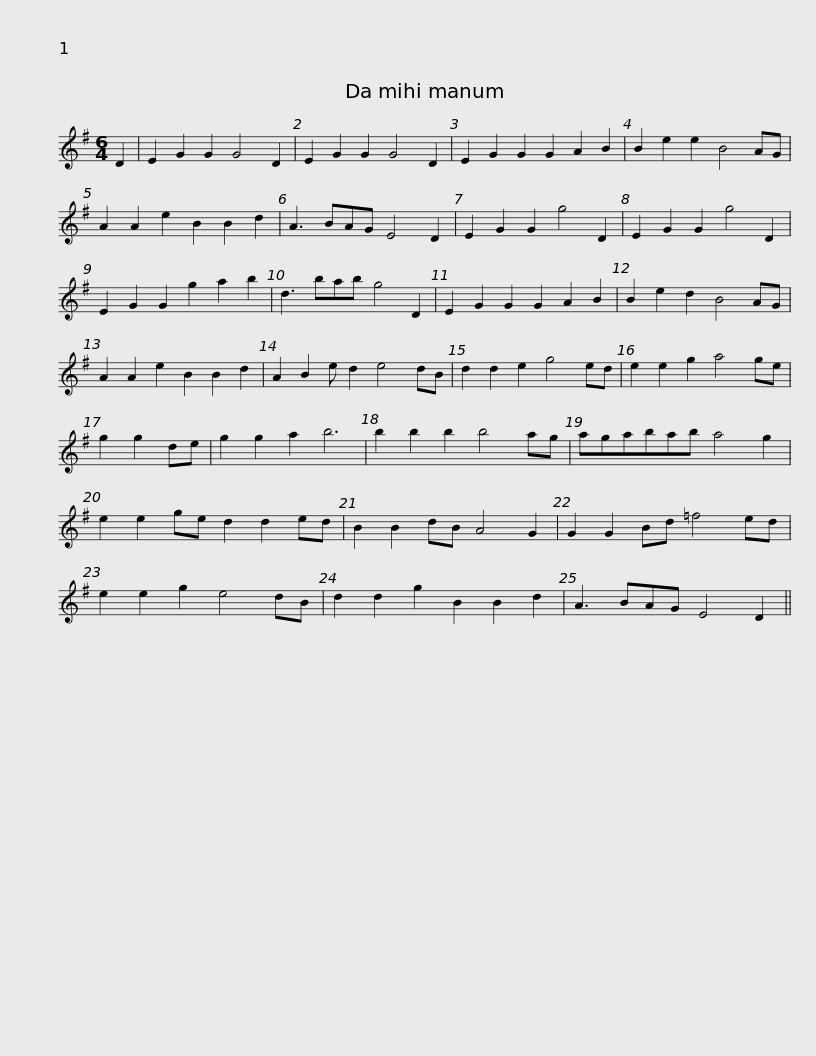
X:1
L:1/8
M:6/4
I:linebreak $
K:G
V:1 treble
V:1
 D2 | E2 G2 G2 G4 D2 | E2 G2 G2 G4 D2 | E2 G2 G2 G2 A2 B2 | B2 e2 e2 B4 AG | %5
 A2 A2 e2 B2 B2 d2 | A3 BAG E4 D2 |$ E2 G2 G2 g4 D2 | E2 G2 G2 g4 D2 | E2 G2 G2 g2 a2 b2 | %10
 d3 bab g4 D2 | E2 G2 G2 G2 A2 B2 | B2 e2 d2 B4 AG |$ A2 A2 e2 B2 B2 d2 | A2 B2 e d2 e4 dB | %15
 d2 d2 e2 g4 ed | e2 e2 g2 a4 ge | g2 g2 de | g2 g2 a2 b6 |$ b2 b2 b2 b4 ag | %20
 agabab a4 g2 | e2 e2 ge d2 d2 ed | B2 B2 dB A4 G2 | G2 G2 Bd =f4 ed |$ e2 e2 g2 e4 dB | %25
 d2 d2 g2 B2 B2 d2 | A3 BAG E4 D2 || %27
